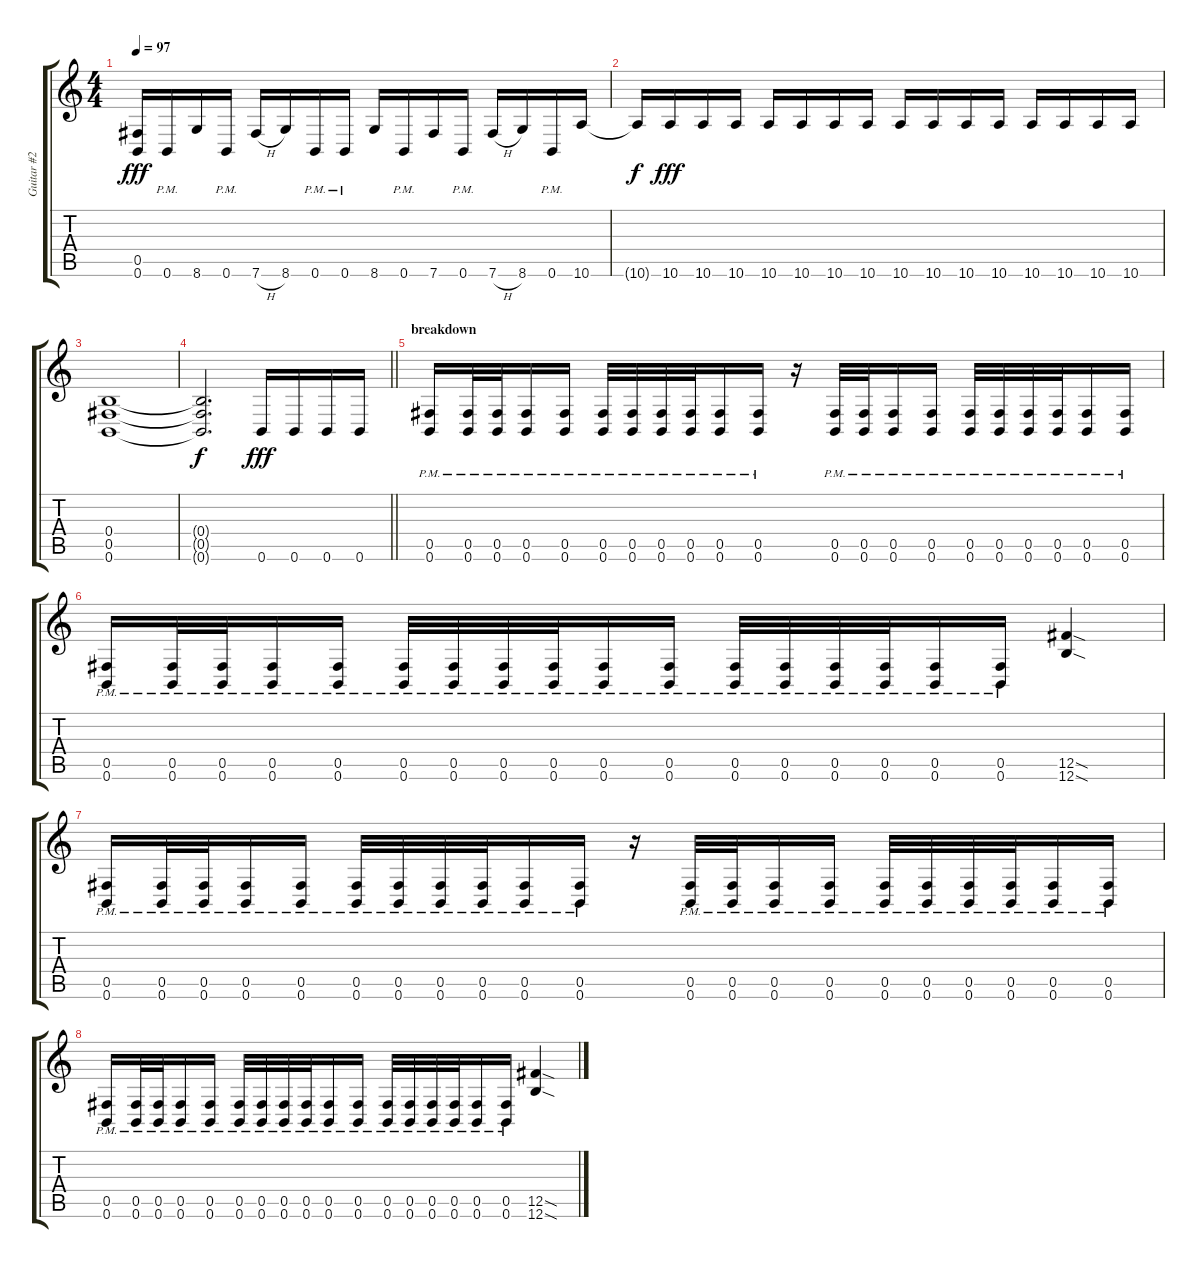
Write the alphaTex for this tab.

\track ("Guitar #2" "Guitar #2") {instrument distortionguitar}
\staff {score tabs}
\tuning (Db4 Ab3 E3 B2 Gb2 B1) {hide}
\ts (4 4)
\tempo 97
\clef g2
\ks c
(0.5{t} 0.6{t}).16{dy fff} 0.6{pm}.16 8.6.16 0.6{pm}.16 7.6{h}.16 8.6.16 0.6{pm}.16 0.6{pm}.16 8.6.16 0.6{pm}.16 7.6.16 0.6{pm}.16 7.6{h}.16 8.6.16 0.6{pm}.16 10.6.16 |
10.6{t}.16{dy f} 10.6.16{dy fff} 10.6.16 10.6.16 10.6.16 10.6.16 10.6.16 10.6.16 10.6.16 10.6.16 10.6.16 10.6.16 10.6.16 10.6.16 10.6.16 10.6.16 |
(0.4 0.5 0.6).1 |
\barLineRight lightlight
(0.4{t} 0.5{t} 0.6{t}).2{d dy f} 0.6.16{dy fff balance 4} 0.6.16 0.6.16 0.6.16 |
\section ("" "breakdown")
(0.5{pm} 0.6{pm}).16{balance 12} (0.5{pm} 0.6{pm}).32 (0.5{pm} 0.6{pm}).32 (0.5{pm} 0.6{pm}).16 (0.5{pm} 0.6{pm}).16 (0.5{pm} 0.6{pm}).32 (0.5{pm} 0.6{pm}).32 (0.5{pm} 0.6{pm}).32 (0.5{pm} 0.6{pm}).32 (0.5{pm} 0.6{pm}).16 (0.5{pm} 0.6{pm}).16 r.16 (0.5{pm} 0.6{pm}).32 (0.5{pm} 0.6{pm}).32 (0.5{pm} 0.6{pm}).16 (0.5{pm} 0.6{pm}).16 (0.5{pm} 0.6{pm}).32 (0.5{pm} 0.6{pm}).32 (0.5{pm} 0.6{pm}).32 (0.5{pm} 0.6{pm}).32 (0.5{pm} 0.6{pm}).16 (0.5{pm} 0.6{pm}).16 |
(0.5{pm} 0.6{pm}).16 (0.5{pm} 0.6{pm}).32 (0.5{pm} 0.6{pm}).32 (0.5{pm} 0.6{pm}).16 (0.5{pm} 0.6{pm}).16 (0.5{pm} 0.6{pm}).32 (0.5{pm} 0.6{pm}).32 (0.5{pm} 0.6{pm}).32 (0.5{pm} 0.6{pm}).32 (0.5{pm} 0.6{pm}).16 (0.5{pm} 0.6{pm}).16 (0.5{pm} 0.6{pm}).32 (0.5{pm} 0.6{pm}).32 (0.5{pm} 0.6{pm}).32 (0.5{pm} 0.6{pm}).32 (0.5{pm} 0.6{pm}).16 (0.5{pm} 0.6{pm}).16 (12.5{sod} 12.6{sod}).4 |
(0.5{pm} 0.6{pm}).16 (0.5{pm} 0.6{pm}).32 (0.5{pm} 0.6{pm}).32 (0.5{pm} 0.6{pm}).16 (0.5{pm} 0.6{pm}).16 (0.5{pm} 0.6{pm}).32 (0.5{pm} 0.6{pm}).32 (0.5{pm} 0.6{pm}).32 (0.5{pm} 0.6{pm}).32 (0.5{pm} 0.6{pm}).16 (0.5{pm} 0.6{pm}).16 r.16 (0.5{pm} 0.6{pm}).32 (0.5{pm} 0.6{pm}).32 (0.5{pm} 0.6{pm}).16 (0.5{pm} 0.6{pm}).16 (0.5{pm} 0.6{pm}).32 (0.5{pm} 0.6{pm}).32 (0.5{pm} 0.6{pm}).32 (0.5{pm} 0.6{pm}).32 (0.5{pm} 0.6{pm}).16 (0.5{pm} 0.6{pm}).16 |
(0.5{pm} 0.6{pm}).16 (0.5{pm} 0.6{pm}).32 (0.5{pm} 0.6{pm}).32 (0.5{pm} 0.6{pm}).16 (0.5{pm} 0.6{pm}).16 (0.5{pm} 0.6{pm}).32 (0.5{pm} 0.6{pm}).32 (0.5{pm} 0.6{pm}).32 (0.5{pm} 0.6{pm}).32 (0.5{pm} 0.6{pm}).16 (0.5{pm} 0.6{pm}).16 (0.5{pm} 0.6{pm}).32 (0.5{pm} 0.6{pm}).32 (0.5{pm} 0.6{pm}).32 (0.5{pm} 0.6{pm}).32 (0.5{pm} 0.6{pm}).16 (0.5{pm} 0.6{pm}).16 (12.5{sod} 12.6{sod}).4
